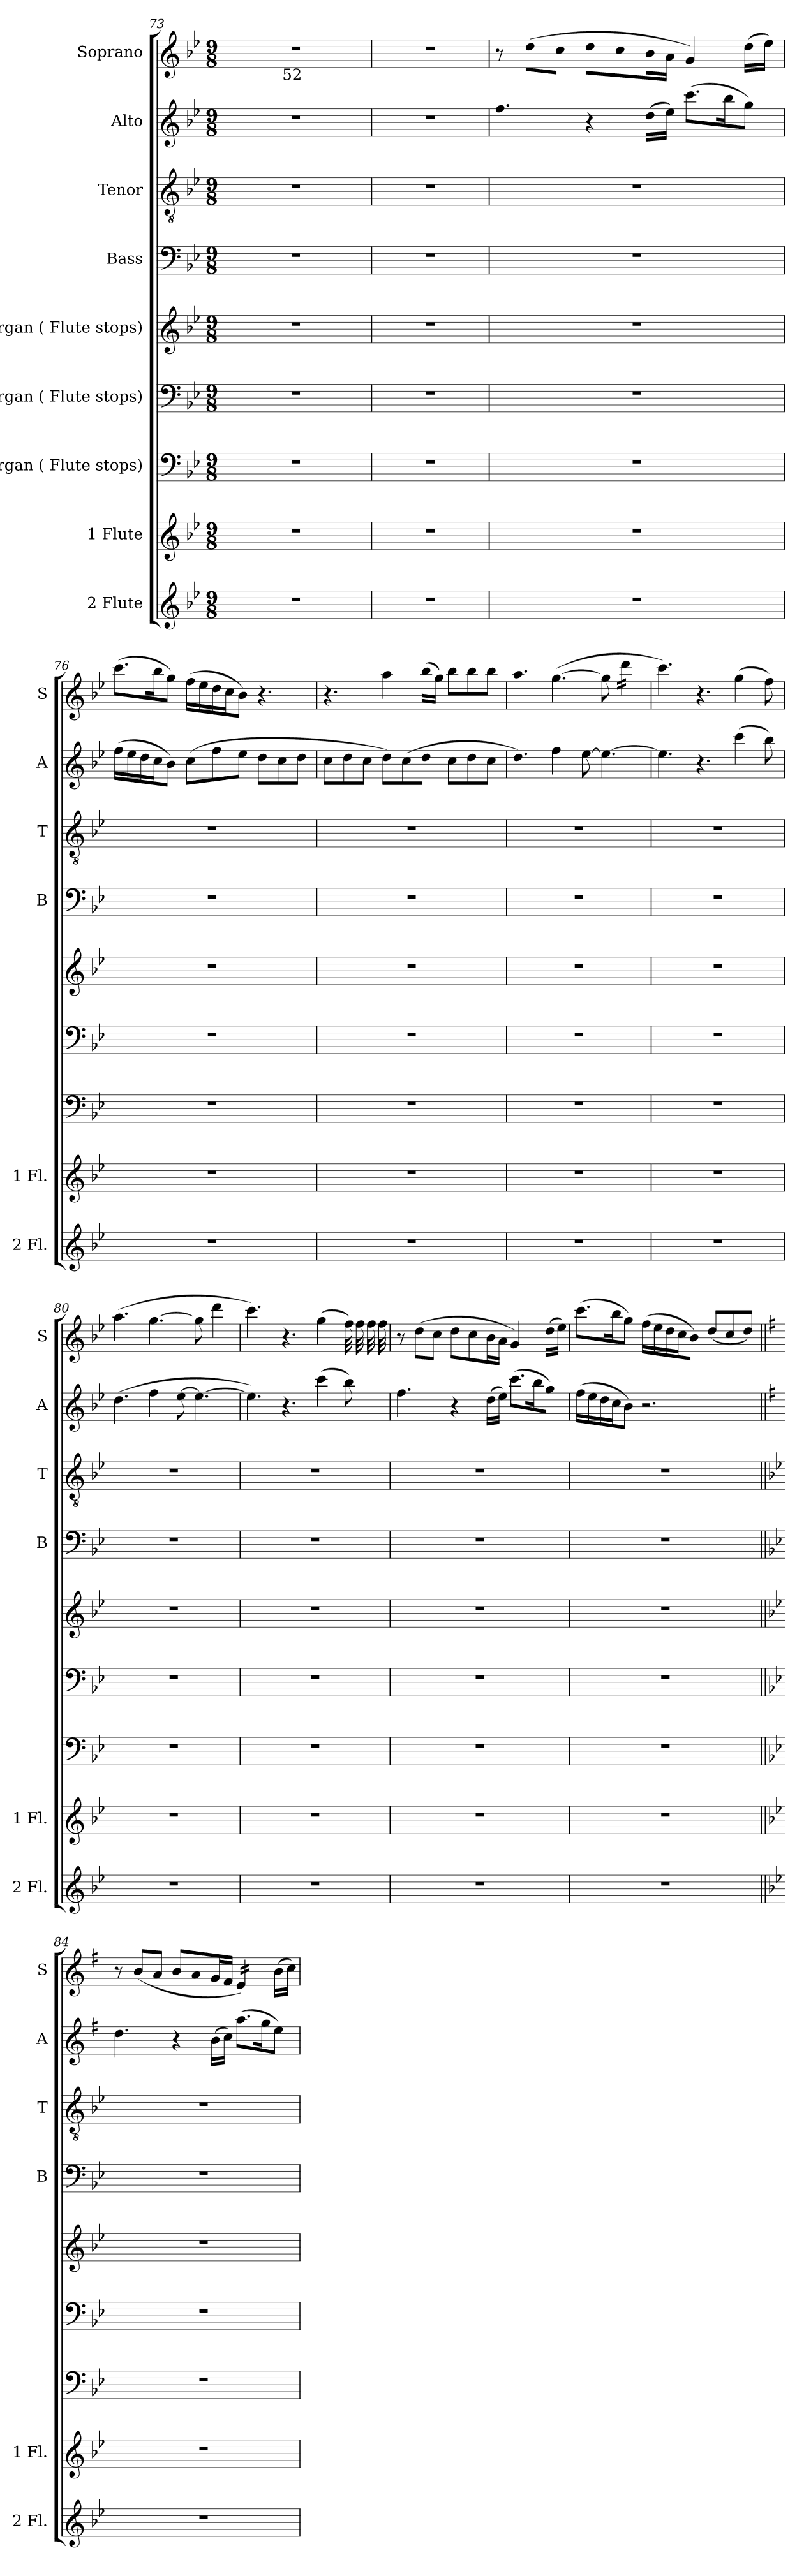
**kern	**kern	**kern	**kern	**kern	**kern	**kern	**kern	**kern
*part9	*part8	*part7	*part6	*part5	*part4	*part3	*part2	*part1
*staff9	*staff8	*staff7	*staff6	*staff5	*staff4	*staff3	*staff2	*staff1
*I"2 Flute	*I"1 Flute	*I"Organ ( Flute stops)	*I"Organ ( Flute stops)	*I"Organ ( Flute stops)	*I"Bass	*I"Tenor	*I"Alto	*I"Soprano
*I'2 Fl.	*I'1 Fl.	*	*	*	*I'B	*I'T	*I'A	*I'S
!!LO:PB:g=z
*clefG2	*clefG2	*clefF4	*clefF4	*clefG2	*clefF4	*clefGv2	*clefG2	*clefG2
*	*	*	*	*	*	*ITrd-2c-3	*	*
*k[b-e-]	*k[b-e-]	*k[b-e-]	*k[b-e-]	*k[b-e-]	*k[b-e-]	*k[b-e-a-d-g-]	*k[b-e-]	*k[b-e-]
*B-:	*B-:	*B-:	*B-:	*B-:	*B-:	*D-:	*B-:	*B-:
*M9/8	*M9/8	*M9/8	*M9/8	*M9/8	*M9/8	*M9/8	*M9/8	*M9/8
=73	=73	=73	=73	=73	=73	=73	=73	=73
!	!	!	!	!	!	!	!LO:N:vis=1	!LO:N:vis=1
*	*	*	*	*	*	*	*	*^
8%9r	8%9r	8%9r	8%9r	8%9r	8%9r	8%9r	8%9r	8%9r	4.ryy
!	!	!	!	!	!	!	!	!	!LO:TX:b:t=52
.	.	.	.	.	.	.	.	.	2.ryy
=74	=74	=74	=74	=74	=74	=74	=74	=74	=74
!	!	!	!	!	!	!	!LO:N:vis=1	!LO:N:vis=1	!
*	*	*	*	*	*	*	*	*v	*v
8%9r	8%9r	8%9r	8%9r	8%9r	8%9r	8%9r	8%9r	8%9r
=75	=75	=75	=75	=75	=75	=75	=75	=75
8%9r	8%9r	8%9r	8%9r	8%9r	8%9r	8%9r	4.ff\	8r
.	.	.	.	.	.	.	.	(>8dd\L
.	.	.	.	.	.	.	.	8cc\J
.	.	.	.	.	.	.	4r	8dd\L
.	.	.	.	.	.	.	.	8cc\
.	.	.	.	.	.	.	(>16dd\LL	16b-\L
.	.	.	.	.	.	.	16ee-\JJ)	16a\JJ
.	.	.	.	.	.	.	(>8.ccc\L	4g/)
.	.	.	.	.	.	.	16bb-\k	.
.	.	.	.	.	.	.	8gg\J)	(>16dd\LL
.	.	.	.	.	.	.	.	16ee-\JJ)
!!LO:LB:g=z
=76	=76	=76	=76	=76	=76	=76	=76	=76
8%9r	8%9r	8%9r	8%9r	8%9r	8%9r	8%9r	(>16ff\LL	(>8.ccc\L
.	.	.	.	.	.	.	16ee-\	.
.	.	.	.	.	.	.	16dd\	.
.	.	.	.	.	.	.	16cc\J	16bb-\k
.	.	.	.	.	.	.	8b-\J)	8gg\J)
.	.	.	.	.	.	.	(>8cc\L	(>16ff\LL
.	.	.	.	.	.	.	.	16ee-\
.	.	.	.	.	.	.	8ff\	16dd\
.	.	.	.	.	.	.	.	16cc\J
.	.	.	.	.	.	.	8ee-\J	8b-\J)
.	.	.	.	.	.	.	8dd\L	4.r
.	.	.	.	.	.	.	8cc\	.
.	.	.	.	.	.	.	8dd\J	.
=77	=77	=77	=77	=77	=77	=77	=77	=77
8%9r	8%9r	8%9r	8%9r	8%9r	8%9r	8%9r	8cc\L	4.r
.	.	.	.	.	.	.	8dd\	.
.	.	.	.	.	.	.	8cc\J	.
.	.	.	.	.	.	.	8dd\L)	4aa\
.	.	.	.	.	.	.	(>8cc\	.
.	.	.	.	.	.	.	8dd\J	(>16bb-\LL
.	.	.	.	.	.	.	.	16gg\JJ)
.	.	.	.	.	.	.	8cc\L	8bb-\L
.	.	.	.	.	.	.	8dd\	8bb-\
.	.	.	.	.	.	.	8cc\J	8bb-\J
=78	=78	=78	=78	=78	=78	=78	=78	=78
8%9r	8%9r	8%9r	8%9r	8%9r	8%9r	8%9r	4.dd\)	4.aa\
.	.	.	.	.	.	.	4ff\	(>[>4.gg\
.	.	.	.	.	.	.	[>8ee-\	.
.	.	.	.	.	.	.	4.ee-\_	8gg\]
*	*	*	*	*	*	*	*	*tremolo
.	.	.	.	.	.	.	.	16ddd\LL
.	.	.	.	.	.	.	.	16ddd\
.	.	.	.	.	.	.	.	16ddd\
.	.	.	.	.	.	.	.	16ddd\JJ
*	*	*	*	*	*	*	*	*Xtremolo
!!LO:LB:g=z
=79	=79	=79	=79	=79	=79	=79	=79	=79
8%9r	8%9r	8%9r	8%9r	8%9r	8%9r	8%9r	4.ee-\]	4.ccc\)
.	.	.	.	.	.	.	4.r	4.r
.	.	.	.	.	.	.	(>4ccc\	(>4gg\
.	.	.	.	.	.	.	8bb-\)	8ff\)
=80	=80	=80	=80	=80	=80	=80	=80	=80
8%9r	8%9r	8%9r	8%9r	8%9r	8%9r	8%9r	(>4.dd\	(>4.aa\
.	.	.	.	.	.	.	4ff\	[>4.gg\
.	.	.	.	.	.	.	[>8ee-\	.
.	.	.	.	.	.	.	4.ee-\_	8gg\]
.	.	.	.	.	.	.	.	4ddd\
=81	=81	=81	=81	=81	=81	=81	=81	=81
8%9r	8%9r	8%9r	8%9r	8%9r	8%9r	8%9r	4.ee-\])	4.ccc\)
.	.	.	.	.	.	.	4.r	4.r
.	.	.	.	.	.	.	(>4ccc\	(>4gg\
*	*	*	*	*	*	*	*	*tremolo
.	.	.	.	.	.	.	8bb-\)	32ff\)
.	.	.	.	.	.	.	.	32ff\)
.	.	.	.	.	.	.	.	32ff\)
.	.	.	.	.	.	.	.	32ff\)
*	*	*	*	*	*	*	*	*Xtremolo
!!LO:LB:g=z
=82	=82	=82	=82	=82	=82	=82	=82	=82
8%9r	8%9r	8%9r	8%9r	8%9r	8%9r	8%9r	4.ff\	8r
.	.	.	.	.	.	.	.	(>8dd\L
.	.	.	.	.	.	.	.	8cc\J
.	.	.	.	.	.	.	4r	8dd\L
.	.	.	.	.	.	.	.	8cc\
.	.	.	.	.	.	.	(>16dd\LL	16b-\L
.	.	.	.	.	.	.	16ee-\JJ)	16a\JJ
.	.	.	.	.	.	.	(>8.ccc\L	4g/)
.	.	.	.	.	.	.	16bb-\k	.
.	.	.	.	.	.	.	8gg\J)	(>16dd\LL
.	.	.	.	.	.	.	.	16ee-\JJ)
=83	=83	=83	=83	=83	=83	=83	=83	=83
8%9r	8%9r	8%9r	8%9r	8%9r	8%9r	8%9r	(>16ff\LL	(>8.ccc\L
.	.	.	.	.	.	.	16ee-\	.
.	.	.	.	.	.	.	16dd\	.
.	.	.	.	.	.	.	16cc\J	16bb-\k
.	.	.	.	.	.	.	8b-\J)	8gg\J)
.	.	.	.	.	.	.	2.r	(>16ff\LL
.	.	.	.	.	.	.	.	16ee-\
.	.	.	.	.	.	.	.	16dd\
.	.	.	.	.	.	.	.	16cc\J
.	.	.	.	.	.	.	.	8b-\J)
.	.	.	.	.	.	.	.	(>8dd/L
.	.	.	.	.	.	.	.	8cc/
.	.	.	.	.	.	.	.	8dd/J)
=84||	=84||	=84||	=84||	=84||	=84||	=84||	=84||	=84||
*	*	*	*	*	*	*	*k[f#]	*k[f#]
*	*	*	*	*	*	*	*G:	*G:
8%9r	8%9r	8%9r	8%9r	8%9r	8%9r	8%9r	4.dd\	8r
.	.	.	.	.	.	.	.	(<8b/L
.	.	.	.	.	.	.	.	8a/J
.	.	.	.	.	.	.	4r	8b/L
.	.	.	.	.	.	.	.	8a/
.	.	.	.	.	.	.	(>16b\LL	16g/L
.	.	.	.	.	.	.	16cc\JJ)	16f#/JJ
*	*	*	*	*	*	*	*	*tremolo
.	.	.	.	.	.	.	(>8.aa\L	16e/)LL
.	.	.	.	.	.	.	.	16e/)
.	.	.	.	.	.	.	.	16e/)
.	.	.	.	.	.	.	16gg\k	16e/)JJ
*	*	*	*	*	*	*	*	*Xtremolo
.	.	.	.	.	.	.	8ee\J)	(>16b\LL
.	.	.	.	.	.	.	.	16cc\JJ)
=	=	=	=	=	=	=	=	=
*-	*-	*-	*-	*-	*-	*-	*-	*-
